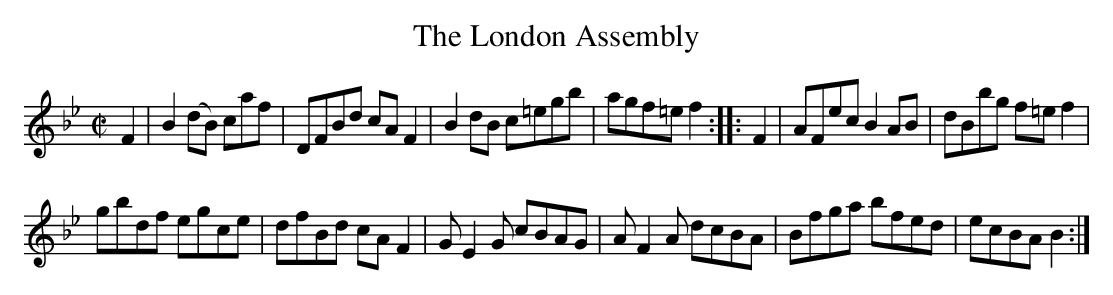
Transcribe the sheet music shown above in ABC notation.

X:1
T:London Assembly, The
M: C|
L:1/8
K:Bb
F2 | B2 (dB) café | DFBd cA F2 | B2 dB c=egb | agf=e f2::F2 | AFec B2 AB | dBbg f=e f2 |
gbdf egce | dfBd cA F2 | G E2 G cBAG | A F2 A dcBA | Bfga bfed | ecBA B2 :|
